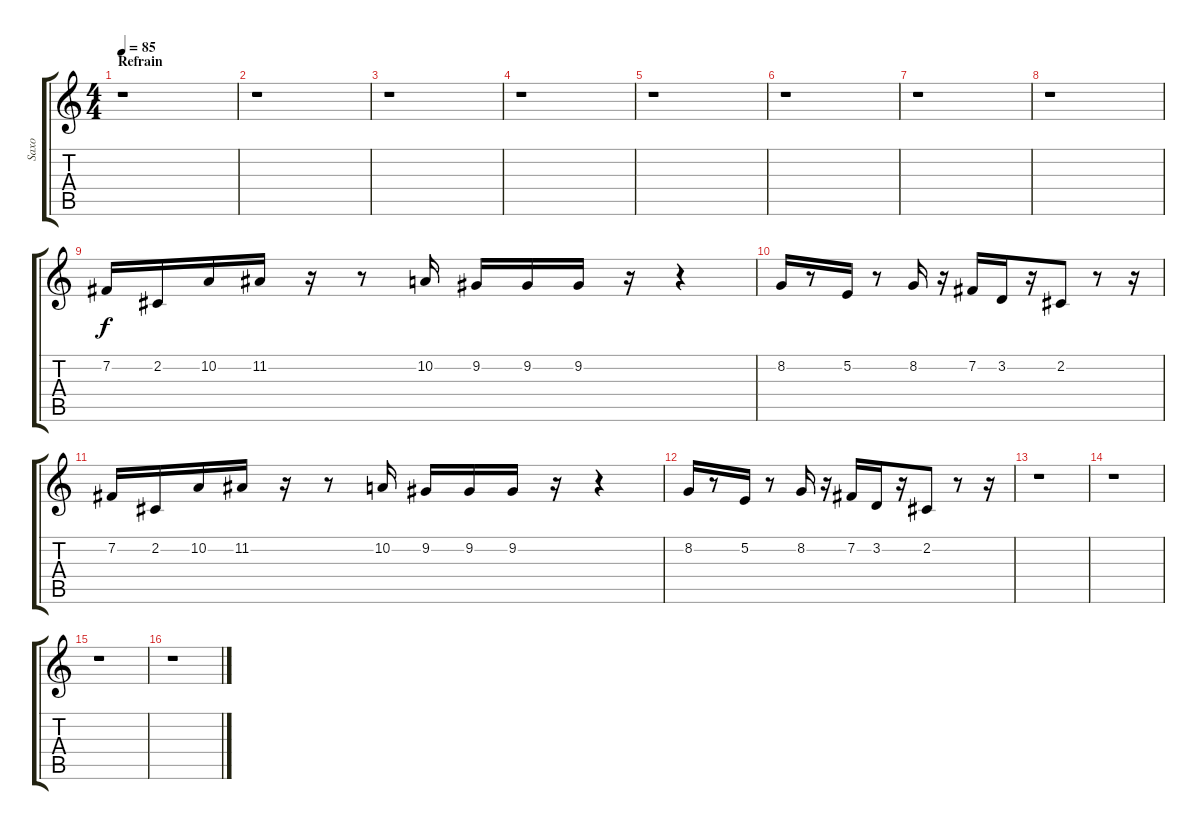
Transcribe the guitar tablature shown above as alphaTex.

\track ("Saxo" "Saxo") {instrument tenorsax}
\staff {score tabs}
\tuning (E4 B3 G3 D3 A2 E2) {hide}
\ts (4 4)
\section ("" "Refrain")
\tempo 85
\clef g2
\ks c
r.1{dy f} |
r.1 |
r.1 |
r.1 |
r.1 |
r.1 |
r.1 |
r.1 |
7.2.16 2.2.16 10.2.16 11.2.16 r.16 r.8 10.2.16 9.2.16 9.2.16 9.2.16 r.16 r.4 |
8.2.16 r.8 5.2.16 r.8 8.2.16 r.16 7.2.16 3.2.16 r.16 2.2.8 r.8 r.16 |
7.2.16 2.2.16 10.2.16 11.2.16 r.16 r.8 10.2.16 9.2.16 9.2.16 9.2.16 r.16 r.4 |
8.2.16 r.8 5.2.16 r.8 8.2.16 r.16 7.2.16 3.2.16 r.16 2.2.8 r.8 r.16 |
r.1 |
r.1 |
r.1 |
r.1
